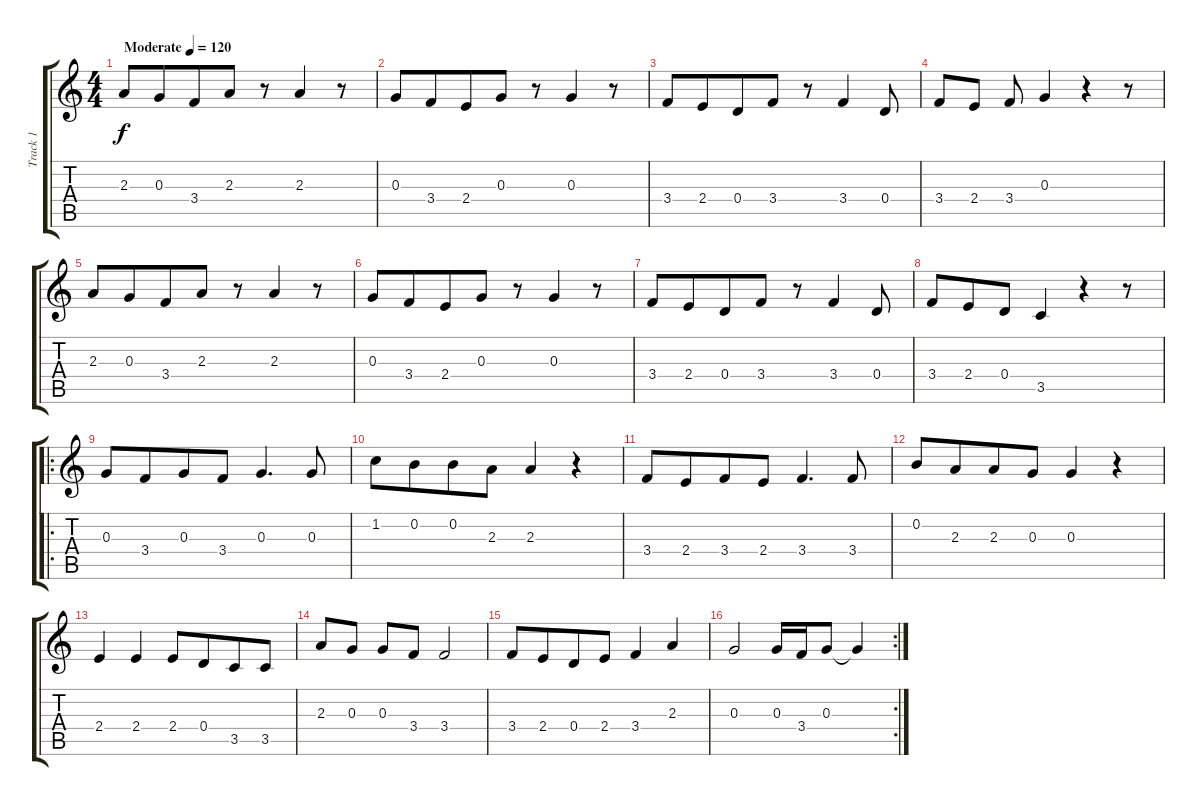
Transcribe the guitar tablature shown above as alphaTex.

\track ("Track 1" "Track 1") {instrument acousticguitarnylon}
\staff {score tabs}
\tuning (E4 B3 G3 D3 A2 E2) {hide}
\ts (4 4)
\tempo (120 "Moderate")
\clef g2
\ks c
2.3.8{dy f instrument acousticguitarnylon} 0.3.8{beam merge} 3.4.8 2.3.8 r.8 2.3.4 r.8 |
0.3.8 3.4.8{beam merge} 2.4.8 0.3.8 r.8 0.3.4 r.8 |
3.4.8 2.4.8{beam merge} 0.4.8 3.4.8 r.8 3.4.4 0.4.8 |
3.4.8 2.4.8 3.4.8 0.3.4 r.4 r.8 |
2.3.8 0.3.8{beam merge} 3.4.8 2.3.8 r.8 2.3.4 r.8 |
0.3.8 3.4.8{beam merge} 2.4.8 0.3.8 r.8 0.3.4 r.8 |
3.4.8 2.4.8{beam merge} 0.4.8 3.4.8 r.8 3.4.4 0.4.8 |
3.4.8 2.4.8{beam merge} 0.4.8 3.5.4 r.4 r.8 |
\ro
0.3.8 3.4.8{beam merge} 0.3.8 3.4.8 0.3.4{d} 0.3.8 |
1.2.8 0.2.8{beam merge} 0.2.8 2.3.8 2.3.4 r.4 |
3.4.8 2.4.8{beam merge} 3.4.8 2.4.8 3.4.4{d} 3.4.8 |
0.2.8 2.3.8{beam merge} 2.3.8 0.3.8 0.3.4 r.4 |
2.4.4 2.4.4 2.4.8 0.4.8{beam merge} 3.5.8 3.5.8 |
2.3.8 0.3.8 0.3.8 3.4.8 3.4.2 |
3.4.8 2.4.8{beam merge} 0.4.8 2.4.8 3.4.4 2.3.4 |
\rc 2
0.3.2 0.3.16 3.4.16 0.3.8 0.3{t}.4
